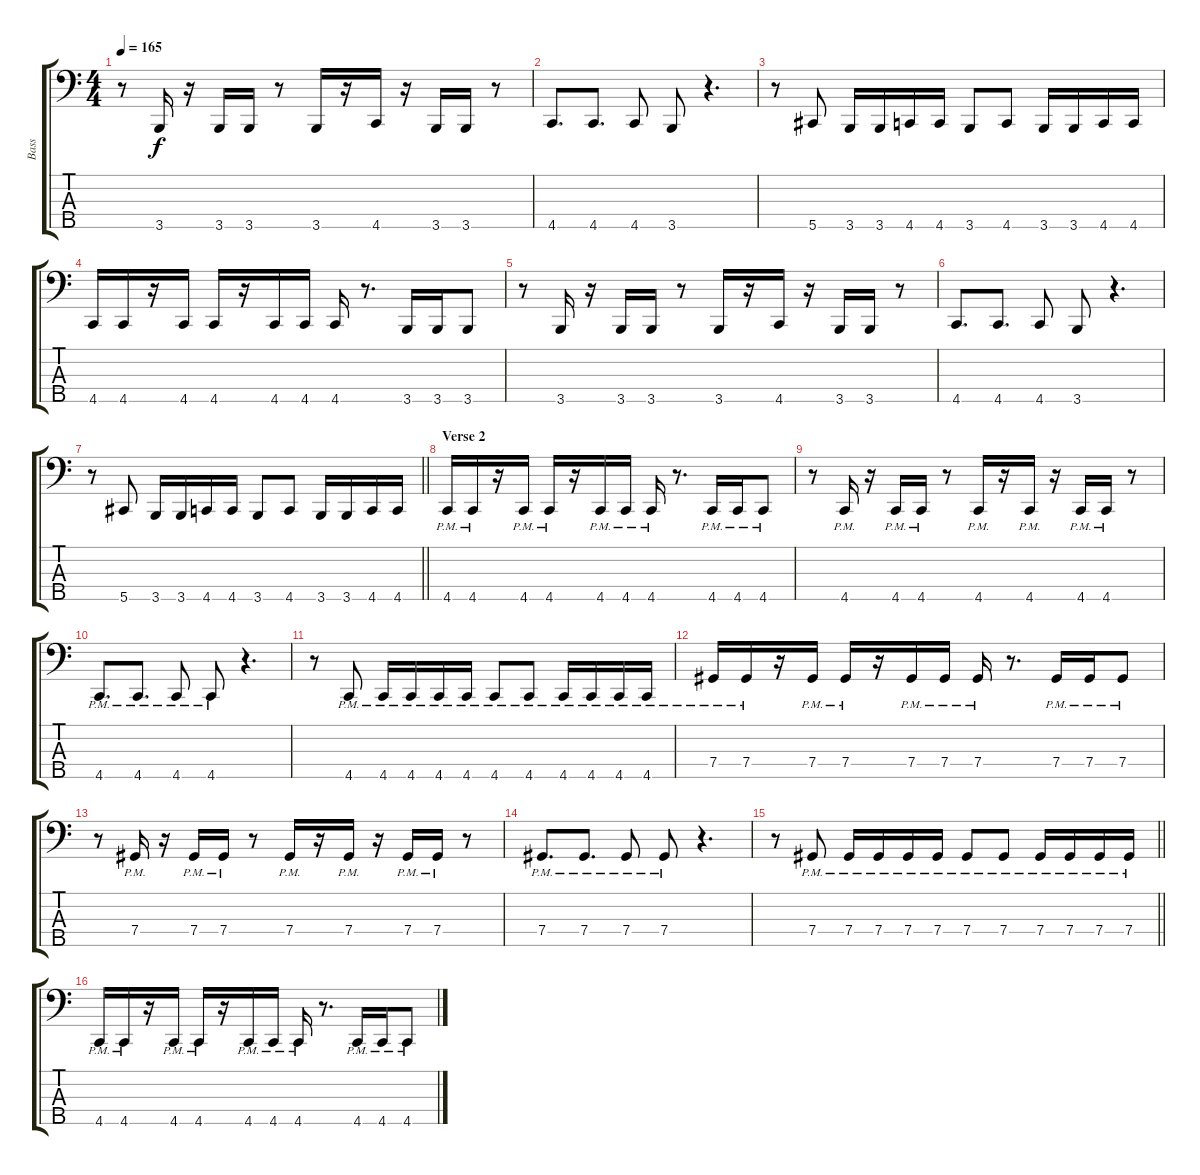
\track ("Bass" "Bass") {instrument slapbass2}
\staff {score tabs}
\tuning (E2 B1 Gb1 Db1 Ab0) {hide}
\ts (4 4)
\tempo 165
\clef f4
\ks c
r.8{dy f} 3.5.16 r.16 3.5.16 3.5.16 r.8 3.5.16 r.16 4.5.16 r.16 3.5.16 3.5.16 r.8 |
4.5.8{d} 4.5.8{d} 4.5.8 3.5.8 r.4{d} |
r.8 5.5.8 3.5.16 3.5.16 4.5.16 4.5.16 3.5.8 4.5.8 3.5.16 3.5.16 4.5.16 4.5.16 |
4.5.16 4.5.16 r.16 4.5.16 4.5.16 r.16 4.5.16 4.5.16 4.5.16 r.8{d} 3.5.16 3.5.16 3.5.8 |
r.8 3.5.16 r.16 3.5.16 3.5.16 r.8 3.5.16 r.16 4.5.16 r.16 3.5.16 3.5.16 r.8 |
4.5.8{d} 4.5.8{d} 4.5.8 3.5.8 r.4{d} |
\barLineRight lightlight
r.8 5.5.8 3.5.16 3.5.16 4.5.16 4.5.16 3.5.8 4.5.8 3.5.16 3.5.16 4.5.16 4.5.16 |
\section ("" "Verse 2")
4.5{pm}.16{instrument electricbasspick} 4.5{pm}.16 r.16 4.5{pm}.16 4.5{pm}.16 r.16 4.5{pm}.16 4.5{pm}.16 4.5{pm}.16 r.8{d} 4.5{pm}.16 4.5{pm}.16 4.5{pm}.8 |
r.8 4.5{pm}.16 r.16 4.5{pm}.16 4.5{pm}.16 r.8 4.5{pm}.16 r.16 4.5{pm}.16 r.16 4.5{pm}.16 4.5{pm}.16 r.8 |
4.5{pm}.8{d} 4.5{pm}.8{d} 4.5{pm}.8 4.5{pm}.8 r.4{d} |
r.8 4.5{pm}.8 4.5{pm}.16 4.5{pm}.16 4.5{pm}.16 4.5{pm}.16 4.5{pm}.8 4.5{pm}.8 4.5{pm}.16 4.5{pm}.16 4.5{pm}.16 4.5{pm}.16 |
7.4{pm}.16 7.4{pm}.16 r.16 7.4{pm}.16 7.4{pm}.16 r.16 7.4{pm}.16 7.4{pm}.16 7.4{pm}.16 r.8{d} 7.4{pm}.16 7.4{pm}.16 7.4{pm}.8 |
r.8 7.4{pm}.16 r.16 7.4{pm}.16 7.4{pm}.16 r.8 7.4{pm}.16 r.16 7.4{pm}.16 r.16 7.4{pm}.16 7.4{pm}.16 r.8 |
7.4{pm}.8{d} 7.4{pm}.8{d} 7.4{pm}.8 7.4{pm}.8 r.4{d} |
\barLineRight lightlight
r.8 7.4{pm}.8 7.4{pm}.16 7.4{pm}.16 7.4{pm}.16 7.4{pm}.16 7.4{pm}.8 7.4{pm}.8 7.4{pm}.16 7.4{pm}.16 7.4{pm}.16 7.4{pm}.16 |
4.5{pm}.16 4.5{pm}.16 r.16 4.5{pm}.16 4.5{pm}.16 r.16 4.5{pm}.16 4.5{pm}.16 4.5{pm}.16 r.8{d} 4.5{pm}.16 4.5{pm}.16 4.5{pm}.8
